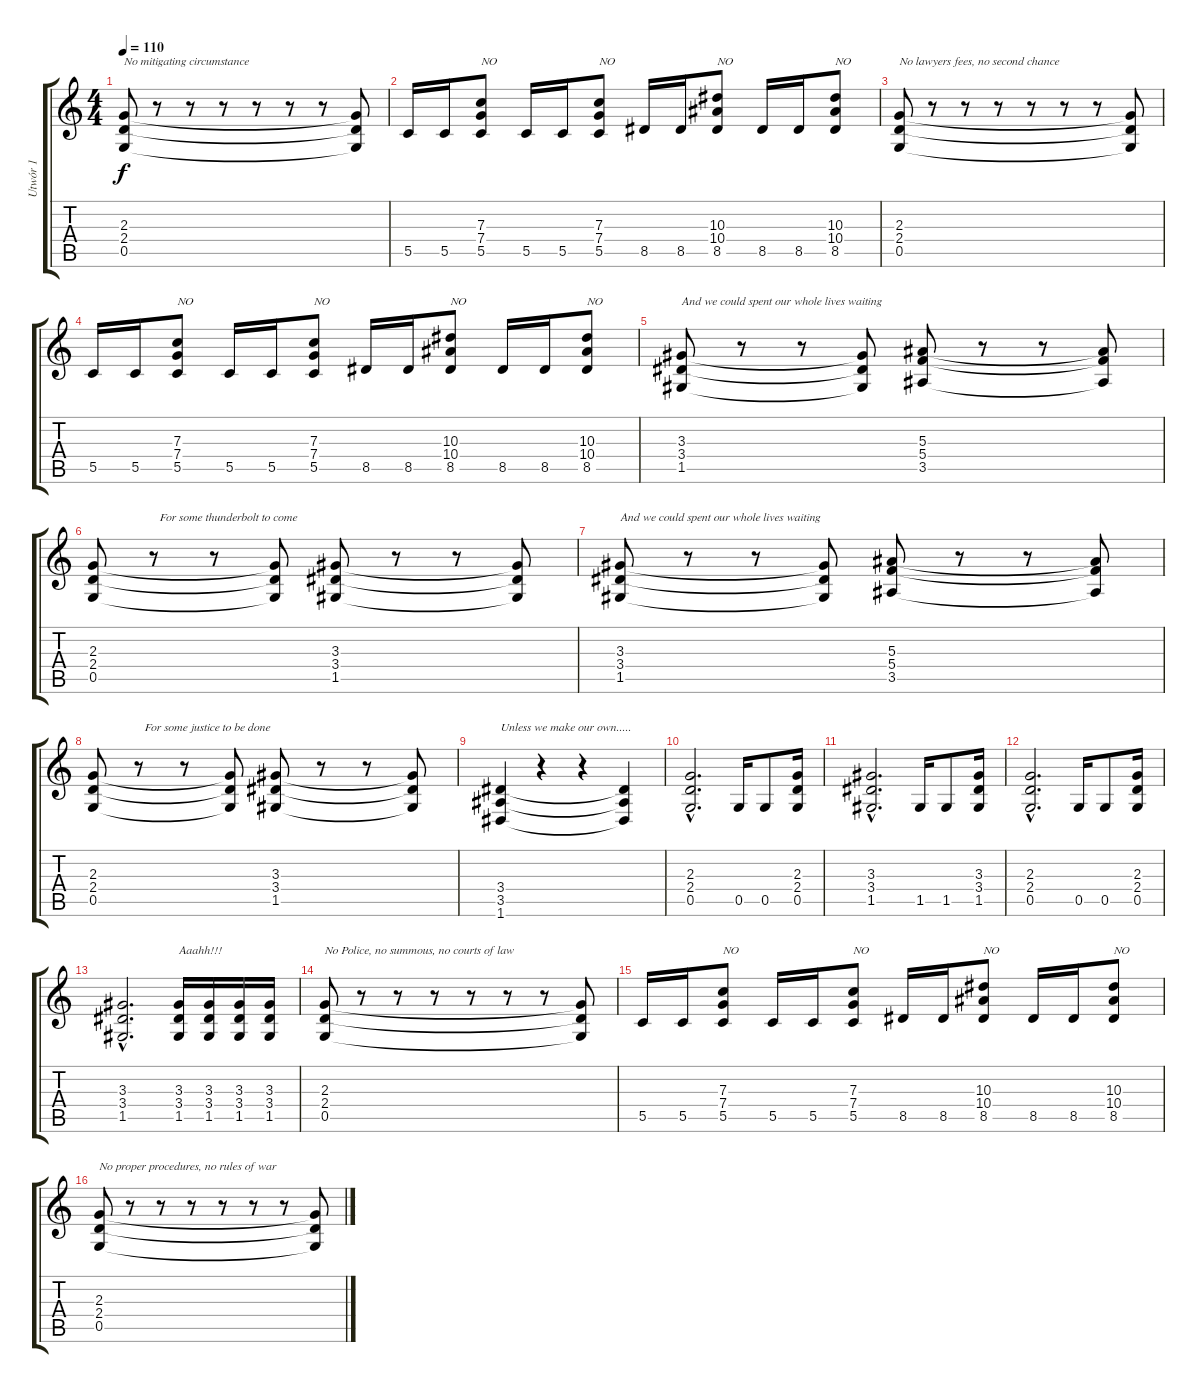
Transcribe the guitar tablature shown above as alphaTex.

\track ("Utwór 1" "Utwór 1") {instrument overdrivenguitar}
\staff {score tabs}
\tuning (D4 A3 F3 C3 G2 D2) {hide}
\ts (4 4)
\tempo 110
\clef g2
\ks c
(2.3 2.4 0.5).8{txt "No mitigating circumstance" dy f} r.8 r.8 r.8 r.8 r.8 r.8 (2.3{t} 2.4{t} 0.5{t}).8 |
5.5.16 5.5.16 (7.3 7.4 5.5).8{txt "NO"} 5.5.16 5.5.16 (7.3 7.4 5.5).8{txt "NO"} 8.5.16 8.5.16 (10.3 10.4 8.5).8{txt "NO"} 8.5.16 8.5.16 (10.3 10.4 8.5).8{txt "NO"} |
(2.3 2.4 0.5).8{txt "No lawyers fees, no second chance"} r.8 r.8 r.8 r.8 r.8 r.8 (2.3{t} 2.4{t} 0.5{t}).8 |
5.5.16 5.5.16 (7.3 7.4 5.5).8{txt "NO"} 5.5.16 5.5.16 (7.3 7.4 5.5).8{txt "NO"} 8.5.16 8.5.16 (10.3 10.4 8.5).8{txt "NO"} 8.5.16 8.5.16 (10.3 10.4 8.5).8{txt "NO"} |
(3.3 3.4 1.5).8{txt "And we could spent our whole lives waiting"} r.8 r.8 (3.3{t} 3.4{t} 1.5{t}).8 (5.3 5.4 3.5).8 r.8 r.8 (5.3{t} 5.4{t} 3.5{t}).8 |
(2.3 2.4 0.5).8 r.8{txt "  For some thunderbolt to come"} r.8 (2.3{t} 2.4{t} 0.5{t}).8 (3.3 3.4 1.5).8 r.8 r.8 (3.3{t} 3.4{t} 1.5{t}).8 |
(3.3 3.4 1.5).8{txt "And we could spent our whole lives waiting"} r.8 r.8 (3.3{t} 3.4{t} 1.5{t}).8 (5.3 5.4 3.5).8 r.8 r.8 (5.3{t} 5.4{t} 3.5{t}).8 |
(2.3 2.4 0.5).8 r.8{txt "  For some justice to be done"} r.8 (2.3{t} 2.4{t} 0.5{t}).8 (3.3 3.4 1.5).8 r.8 r.8 (3.3{t} 3.4{t} 1.5{t}).8 |
(3.4 3.5 1.6).4{txt "Unless we make our own....."} r.4 r.4 (3.4{t} 3.5{t} 1.6{t}).4 |
(2.3{hac} 2.4{hac} 0.5{hac}).2{d} 0.5.16 0.5.8 (2.3 2.4 0.5).16 |
(3.3{hac} 3.4{hac} 1.5{hac}).2{d} 1.5.16 1.5.8 (3.3 3.4 1.5).16 |
(2.3{hac} 2.4{hac} 0.5{hac}).2{d} 0.5.16 0.5.8 (2.3 2.4 0.5).16 |
(3.3{hac} 3.4{hac} 1.5{hac}).2{d} (3.3 3.4 1.5).16{txt "Aaahh!!!"} (3.3 3.4 1.5).16 (3.3 3.4 1.5).16 (3.3 3.4 1.5).16 |
(2.3 2.4 0.5).8{txt "No Police, no summous, no courts of law"} r.8 r.8 r.8 r.8 r.8 r.8 (2.3{t} 2.4{t} 0.5{t}).8 |
5.5.16 5.5.16 (7.3 7.4 5.5).8{txt "NO"} 5.5.16 5.5.16 (7.3 7.4 5.5).8{txt "NO"} 8.5.16 8.5.16 (10.3 10.4 8.5).8{txt "NO"} 8.5.16 8.5.16 (10.3 10.4 8.5).8{txt "NO"} |
(2.3 2.4 0.5).8{txt "No proper procedures, no rules of war"} r.8 r.8 r.8 r.8 r.8 r.8 (2.3{t} 2.4{t} 0.5{t}).8
